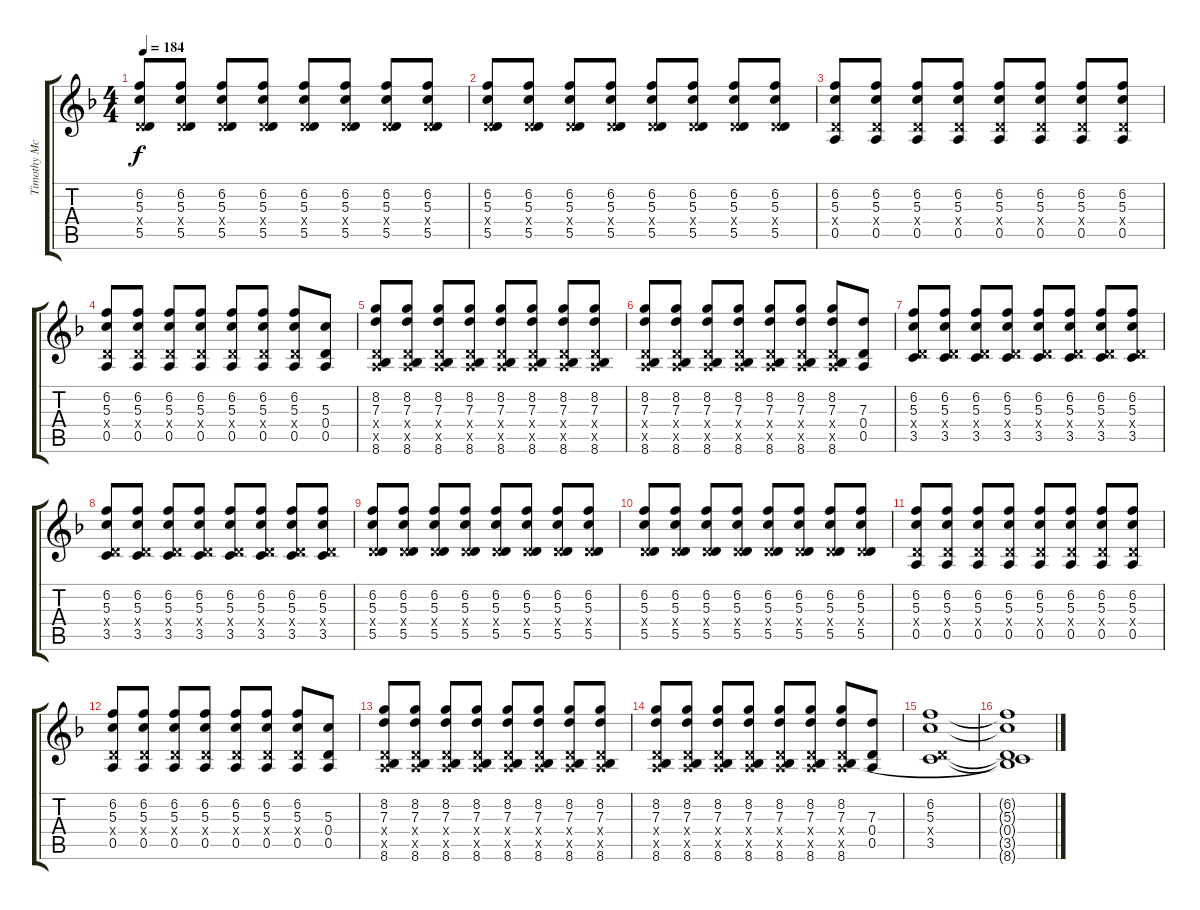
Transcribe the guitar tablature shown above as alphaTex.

\track ("Timothy McTague" "Timothy Mc") {instrument distortionguitar}
\staff {score tabs}
\tuning (E4 B3 G3 D3 A2 D2) {hide}
\ts (4 4)
\tempo 184
\clef g2
\ks dminor
(6.2 5.3 0.4{x} 5.5).8{dy f instrument distortionguitar} (6.2 5.3 0.4{x} 5.5).8 (6.2 5.3 0.4{x} 5.5).8 (6.2 5.3 0.4{x} 5.5).8 (6.2 5.3 0.4{x} 5.5).8 (6.2 5.3 0.4{x} 5.5).8 (6.2 5.3 0.4{x} 5.5).8 (6.2 5.3 0.4{x} 5.5).8 |
(6.2 5.3 0.4{x} 5.5).8 (6.2 5.3 0.4{x} 5.5).8 (6.2 5.3 0.4{x} 5.5).8 (6.2 5.3 0.4{x} 5.5).8 (6.2 5.3 0.4{x} 5.5).8 (6.2 5.3 0.4{x} 5.5).8 (6.2 5.3 0.4{x} 5.5).8 (6.2 5.3 0.4{x} 5.5).8 |
(6.2 5.3 0.4{x} 0.5).8 (6.2 5.3 0.4{x} 0.5).8 (6.2 5.3 0.4{x} 0.5).8 (6.2 5.3 0.4{x} 0.5).8 (6.2 5.3 0.4{x} 0.5).8 (6.2 5.3 0.4{x} 0.5).8 (6.2 5.3 0.4{x} 0.5).8 (6.2 5.3 0.4{x} 0.5).8 |
(6.2 5.3 0.4{x} 0.5).8 (6.2 5.3 0.4{x} 0.5).8 (6.2 5.3 0.4{x} 0.5).8 (6.2 5.3 0.4{x} 0.5).8 (6.2 5.3 0.4{x} 0.5).8 (6.2 5.3 0.4{x} 0.5).8 (6.2 5.3 0.4{x} 0.5).8 (5.3 0.4 0.5).8 |
(8.2 7.3 0.4{x} 0.5{x} 8.6).8 (8.2 7.3 0.4{x} 0.5{x} 8.6).8 (8.2 7.3 0.4{x} 0.5{x} 8.6).8 (8.2 7.3 0.4{x} 0.5{x} 8.6).8 (8.2 7.3 0.4{x} 0.5{x} 8.6).8 (8.2 7.3 0.4{x} 0.5{x} 8.6).8 (8.2 7.3 0.4{x} 0.5{x} 8.6).8 (8.2 7.3 0.4{x} 0.5{x} 8.6).8 |
(8.2 7.3 0.4{x} 0.5{x} 8.6).8 (8.2 7.3 0.4{x} 0.5{x} 8.6).8 (8.2 7.3 0.4{x} 0.5{x} 8.6).8 (8.2 7.3 0.4{x} 0.5{x} 8.6).8 (8.2 7.3 0.4{x} 0.5{x} 8.6).8 (8.2 7.3 0.4{x} 0.5{x} 8.6).8 (8.2 7.3 0.4{x} 0.5{x} 8.6).8 (7.3 0.4 0.5).8 |
(6.2 5.3 0.4{x} 3.5).8 (6.2 5.3 0.4{x} 3.5).8 (6.2 5.3 0.4{x} 3.5).8 (6.2 5.3 0.4{x} 3.5).8 (6.2 5.3 0.4{x} 3.5).8 (6.2 5.3 0.4{x} 3.5).8 (6.2 5.3 0.4{x} 3.5).8 (6.2 5.3 0.4{x} 3.5).8 |
(6.2 5.3 0.4{x} 3.5).8 (6.2 5.3 0.4{x} 3.5).8 (6.2 5.3 0.4{x} 3.5).8 (6.2 5.3 0.4{x} 3.5).8 (6.2 5.3 0.4{x} 3.5).8 (6.2 5.3 0.4{x} 3.5).8 (6.2 5.3 0.4{x} 3.5).8 (6.2 5.3 0.4{x} 3.5).8 |
(6.2 5.3 0.4{x} 5.5).8 (6.2 5.3 0.4{x} 5.5).8 (6.2 5.3 0.4{x} 5.5).8 (6.2 5.3 0.4{x} 5.5).8 (6.2 5.3 0.4{x} 5.5).8 (6.2 5.3 0.4{x} 5.5).8 (6.2 5.3 0.4{x} 5.5).8 (6.2 5.3 0.4{x} 5.5).8 |
(6.2 5.3 0.4{x} 5.5).8 (6.2 5.3 0.4{x} 5.5).8 (6.2 5.3 0.4{x} 5.5).8 (6.2 5.3 0.4{x} 5.5).8 (6.2 5.3 0.4{x} 5.5).8 (6.2 5.3 0.4{x} 5.5).8 (6.2 5.3 0.4{x} 5.5).8 (6.2 5.3 0.4{x} 5.5).8 |
(6.2 5.3 0.4{x} 0.5).8 (6.2 5.3 0.4{x} 0.5).8 (6.2 5.3 0.4{x} 0.5).8 (6.2 5.3 0.4{x} 0.5).8 (6.2 5.3 0.4{x} 0.5).8 (6.2 5.3 0.4{x} 0.5).8 (6.2 5.3 0.4{x} 0.5).8 (6.2 5.3 0.4{x} 0.5).8 |
(6.2 5.3 0.4{x} 0.5).8 (6.2 5.3 0.4{x} 0.5).8 (6.2 5.3 0.4{x} 0.5).8 (6.2 5.3 0.4{x} 0.5).8 (6.2 5.3 0.4{x} 0.5).8 (6.2 5.3 0.4{x} 0.5).8 (6.2 5.3 0.4{x} 0.5).8 (5.3 0.4 0.5).8 |
(8.2 7.3 0.4{x} 0.5{x} 8.6).8 (8.2 7.3 0.4{x} 0.5{x} 8.6).8 (8.2 7.3 0.4{x} 0.5{x} 8.6).8 (8.2 7.3 0.4{x} 0.5{x} 8.6).8 (8.2 7.3 0.4{x} 0.5{x} 8.6).8 (8.2 7.3 0.4{x} 0.5{x} 8.6).8 (8.2 7.3 0.4{x} 0.5{x} 8.6).8 (8.2 7.3 0.4{x} 0.5{x} 8.6).8 |
(8.2 7.3 0.4{x} 0.5{x} 8.6).8 (8.2 7.3 0.4{x} 0.5{x} 8.6).8 (8.2 7.3 0.4{x} 0.5{x} 8.6).8 (8.2 7.3 0.4{x} 0.5{x} 8.6).8 (8.2 7.3 0.4{x} 0.5{x} 8.6).8 (8.2 7.3 0.4{x} 0.5{x} 8.6).8 (8.2 7.3 0.4{x} 0.5{x} 8.6).8 (7.3 0.4 0.5).8 |
(6.2 5.3 0.4{x} 3.5).1 |
(6.2{t} 5.3{t} 0.4{t} 3.5{t} 8.6{t}).1
